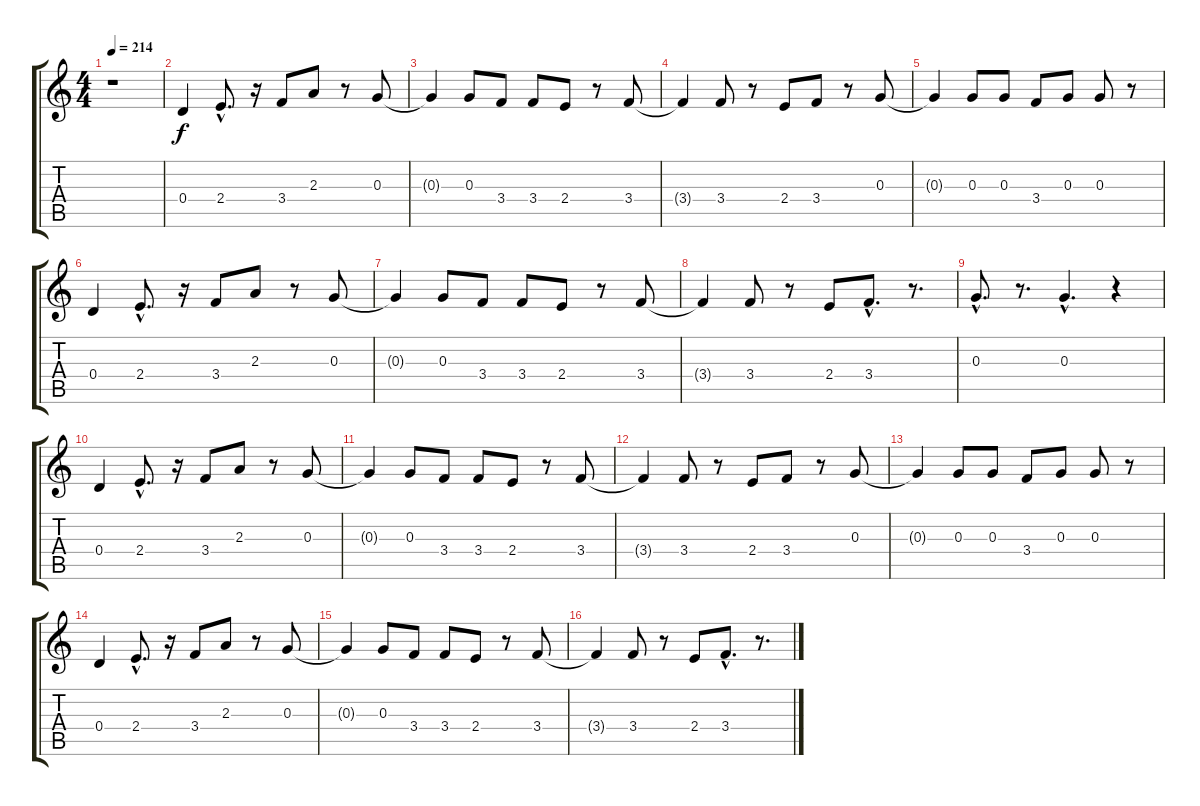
\track "" {instrument distortionguitar}
\staff {score tabs}
\tuning (E4 B3 G3 D3 A2 E2) {hide}
\ts (4 4)
\tempo 214
\clef g2
\ks c
r.1{dy f instrument distortionguitar} |
0.4.4 2.4{hac}.8{d} r.16 3.4.8 2.3.8 r.8 0.3.8 |
0.3{t}.4 0.3.8 3.4.8 3.4.8 2.4.8 r.8 3.4.8 |
3.4{t}.4 3.4.8 r.8 2.4.8 3.4.8 r.8 0.3.8 |
0.3{t}.4 0.3.8 0.3.8 3.4.8 0.3.8 0.3.8 r.8 |
0.4.4 2.4{hac}.8{d} r.16 3.4.8 2.3.8 r.8 0.3.8 |
0.3{t}.4 0.3.8 3.4.8 3.4.8 2.4.8 r.8 3.4.8 |
3.4{t}.4 3.4.8 r.8 2.4.8 3.4{hac}.8{d} r.8{d} |
0.3{hac}.8{d} r.8{d} 0.3{hac}.4{d} r.4 |
0.4.4 2.4{hac}.8{d} r.16 3.4.8 2.3.8 r.8 0.3.8 |
0.3{t}.4 0.3.8 3.4.8 3.4.8 2.4.8 r.8 3.4.8 |
3.4{t}.4 3.4.8 r.8 2.4.8 3.4.8 r.8 0.3.8 |
0.3{t}.4 0.3.8 0.3.8 3.4.8 0.3.8 0.3.8 r.8 |
0.4.4 2.4{hac}.8{d} r.16 3.4.8 2.3.8 r.8 0.3.8 |
0.3{t}.4 0.3.8 3.4.8 3.4.8 2.4.8 r.8 3.4.8 |
3.4{t}.4 3.4.8 r.8 2.4.8 3.4{hac}.8{d} r.8{d}
